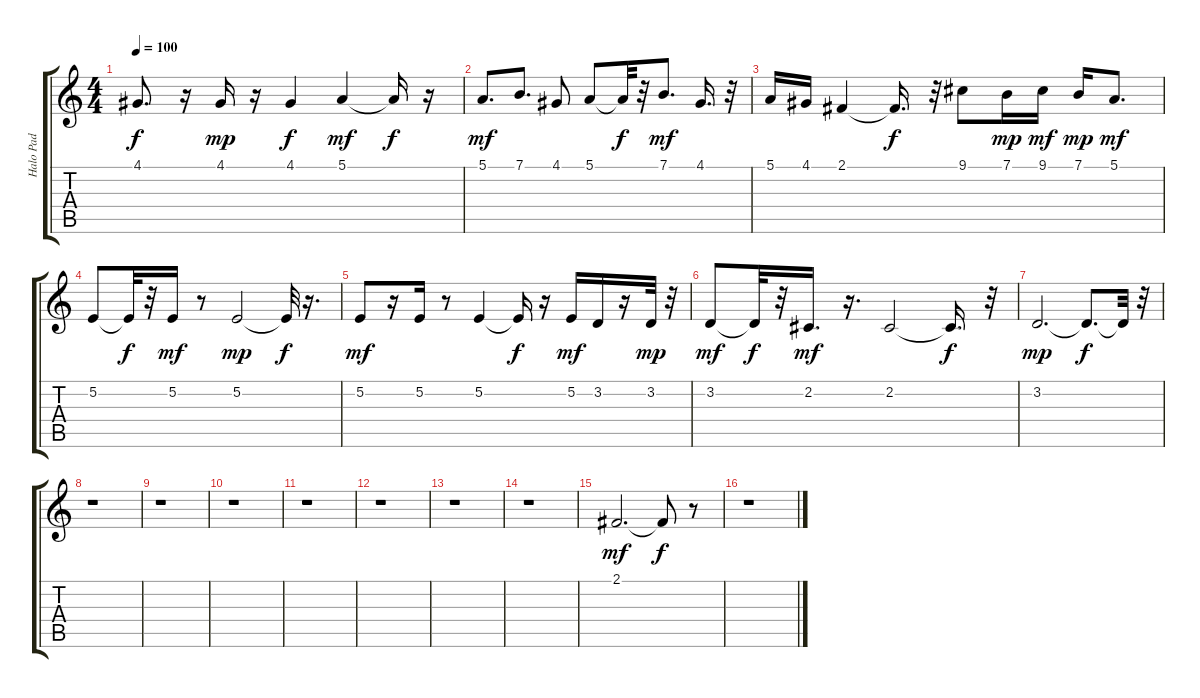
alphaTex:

\track ("Halo Pad" "Halo Pad") {instrument pad7halo}
\staff {score tabs}
\tuning (E4 B3 G3 D3 A2 E2) {hide}
\ts (4 4)
\tempo 100
\clef g2
\ks c
4.1.8{d dy f} r.16 4.1.16{dy mp} r.16 4.1.4{dy f} 5.1.4{dy mf} 5.1{t}.16{dy f} r.16 |
5.1.8{d dy mf} 7.1.8{d} 4.1.8 5.1.8 5.1{t}.32{dy f} r.32 7.1.8{d dy mf} 4.1.16{d} r.32 |
5.1.16 4.1.16 2.1.4 2.1{t}.16{d dy f} r.32 9.1.8 7.1.16{dy mp} 9.1.16{dy mf} 7.1.16{dy mp} 5.1.8{d dy mf} |
5.2.8 5.2{t}.32{dy f} r.32 5.2.16{dy mf} r.8 5.2.2{dy mp} 5.2{t}.32{dy f} r.16{d} |
5.2.8{dy mf} r.16 5.2.16 r.8 5.2.4 5.2{t}.16{dy f} r.16 5.2.16{dy mf} 3.2.16 r.16 3.2.32{dy mp} r.32 |
3.2.8{dy mf} 3.2{t}.32{dy f} r.32 2.2.16{d dy mf} r.16{d} 2.2.2 2.2{t}.16{d dy f} r.32 |
3.2.2{d dy mp} 3.2{t}.8{d dy f} 3.2{t}.32 r.32 |
r.1 |
r.1 |
r.1 |
r.1 |
r.1 |
r.1 |
r.1 |
2.1.2{d dy mf} 2.1{t}.8{dy f} r.8 |
r.1
